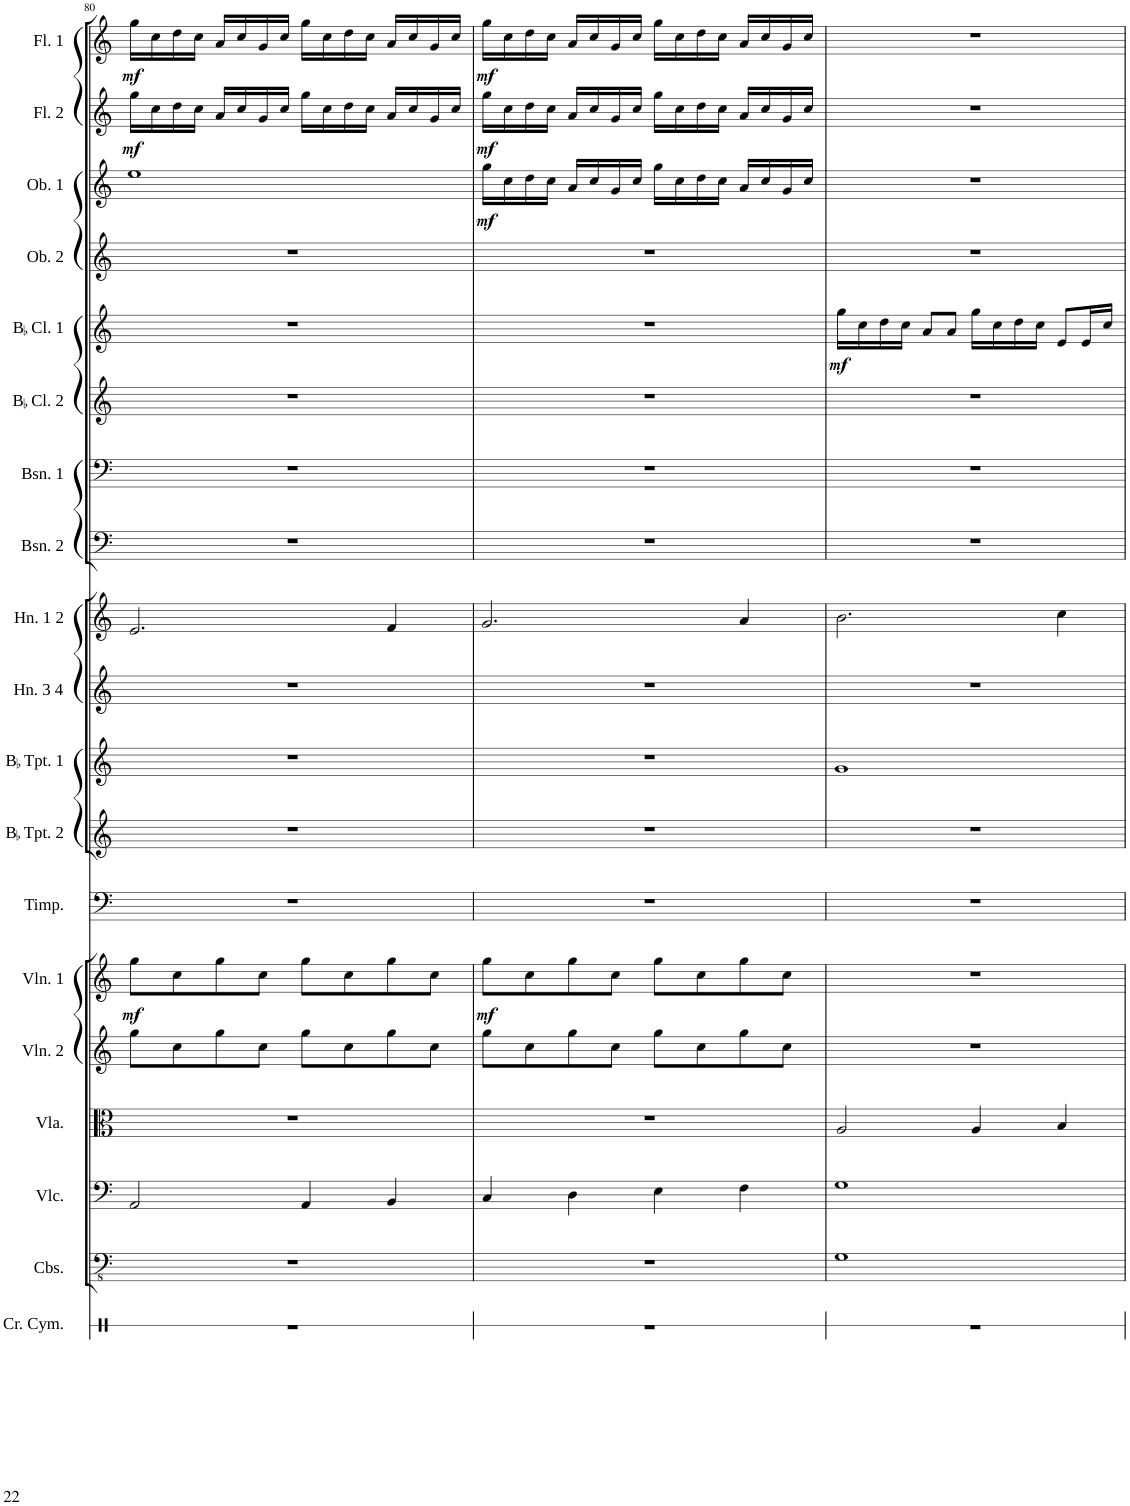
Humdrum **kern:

**kern	**kern	**kern	**kern	**kern	**kern	**dynam	**kern	**kern	**kern	**kern	**kern	**kern	**kern	**kern	**kern	**dynam	**kern	**kern	**dynam	**kern	**dynam	**kern	**dynam
*part19	*part18	*part17	*part16	*part15	*part14	*part14	*part13	*part12	*part11	*part10	*part9	*part8	*part7	*part6	*part5	*part5	*part4	*part3	*part3	*part2	*part2	*part1	*part1
*staff19	*staff18	*staff17	*staff16	*staff15	*staff14	*staff14	*staff13	*staff12	*staff11	*staff10	*staff9	*staff8	*staff7	*staff6	*staff5	*staff5	*staff4	*staff3	*staff3	*staff2	*staff2	*staff1	*staff1
*I"Crash Cymbal	*I"Contrabass	*I"Violoncello	*I"Viola	*I"Violin 2	*I"Violin 1	*	*I"Timpani	*I"BaccidentalFlat Trumpet 2	*I"BaccidentalFlat Trumpet 1	*I"Horn 3 4	*I"Horn 1 2	*I"Bassoon 2	*I"Bassoon 1	*I"BaccidentalFlat Clarinet 2	*I"BaccidentalFlat Clarinet 1	*	*I"Oboe 2	*I"Oboe 1	*	*I"Flute 2	*	*I"Flute 1	*
*I'Cr. Cym.	*I'Cbs.	*I'Vlc.	*I'Vla.	*I'Vln. 2	*I'Vln. 1	*	*I'Timp.	*I'BaccidentalFlat Tpt. 2	*I'BaccidentalFlat Tpt. 1	*I'Hn. 3 4	*I'Hn. 1 2	*I'Bsn. 2	*I'Bsn. 1	*I'BaccidentalFlat Cl. 2	*I'BaccidentalFlat Cl. 1	*	*I'Ob. 2	*I'Ob. 1	*	*I'Fl. 2	*	*I'Fl. 1	*
!!LO:PB:g=z
*clefX	*clefFv4	*clefF4	*clefC3	*clefG2	*clefG2	*	*clefF4	*clefG2	*clefG2	*clefG2	*clefG2	*clefF4	*clefF4	*clefG2	*clefG2	*	*clefG2	*clefG2	*	*clefG2	*	*clefG2	*
*	*	*	*	*	*	*	*	*ITrd1c2	*ITrd1c2	*ITrd4c7	*ITrd4c7	*	*	*ITrd1c2	*ITrd1c2	*	*	*	*	*	*	*	*
*k[]	*k[]	*k[]	*k[]	*k[]	*k[]	*	*k[]	*k[]	*k[]	*k[]	*k[]	*k[]	*k[]	*k[]	*k[]	*	*k[]	*k[]	*	*k[]	*	*k[]	*
*M4/4	*M4/4	*M4/4	*M4/4	*M4/4	*M4/4	*	*M4/4	*M4/4	*M4/4	*M4/4	*M4/4	*M4/4	*M4/4	*M4/4	*M4/4	*	*M4/4	*M4/4	*	*M4/4	*	*M4/4	*
=80	=80	=80	=80	=80	=80	=80	=80	=80	=80	=80	=80	=80	=80	=80	=80	=80	=80	=80	=80	=80	=80	=80	=80
!	!	!	!	!	!	!LO:DY:b	!	!	!	!	!	!	!	!	!	!	!	!	!	!	!LO:DY:b	!	!LO:DY:b
1r	1r	2AA/	1r	8gg\L	8gg\L	mf	1r	1r	1r	1r	2.e/	1r	1r	1r	1r	.	1r	1ee	.	16gg\LL	mf	16gg\LL	mf
.	.	.	.	.	.	.	.	.	.	.	.	.	.	.	.	.	.	.	.	16cc\	.	16cc\	.
.	.	.	.	8cc\	8cc\	.	.	.	.	.	.	.	.	.	.	.	.	.	.	16dd\	.	16dd\	.
.	.	.	.	.	.	.	.	.	.	.	.	.	.	.	.	.	.	.	.	16cc\JJ	.	16cc\JJ	.
.	.	.	.	8gg\	8gg\	.	.	.	.	.	.	.	.	.	.	.	.	.	.	16a/LL	.	16a/LL	.
.	.	.	.	.	.	.	.	.	.	.	.	.	.	.	.	.	.	.	.	16cc/	.	16cc/	.
.	.	.	.	8cc\J	8cc\J	.	.	.	.	.	.	.	.	.	.	.	.	.	.	16g/	.	16g/	.
.	.	.	.	.	.	.	.	.	.	.	.	.	.	.	.	.	.	.	.	16cc/JJ	.	16cc/JJ	.
.	.	4AA/	.	8gg\L	8gg\L	.	.	.	.	.	.	.	.	.	.	.	.	.	.	16gg\LL	.	16gg\LL	.
.	.	.	.	.	.	.	.	.	.	.	.	.	.	.	.	.	.	.	.	16cc\	.	16cc\	.
.	.	.	.	8cc\	8cc\	.	.	.	.	.	.	.	.	.	.	.	.	.	.	16dd\	.	16dd\	.
.	.	.	.	.	.	.	.	.	.	.	.	.	.	.	.	.	.	.	.	16cc\JJ	.	16cc\JJ	.
.	.	4BB/	.	8gg\	8gg\	.	.	.	.	.	4f/	.	.	.	.	.	.	.	.	16a/LL	.	16a/LL	.
.	.	.	.	.	.	.	.	.	.	.	.	.	.	.	.	.	.	.	.	16cc/	.	16cc/	.
.	.	.	.	8cc\J	8cc\J	.	.	.	.	.	.	.	.	.	.	.	.	.	.	16g/	.	16g/	.
.	.	.	.	.	.	.	.	.	.	.	.	.	.	.	.	.	.	.	.	16cc/JJ	.	16cc/JJ	.
=81	=81	=81	=81	=81	=81	=81	=81	=81	=81	=81	=81	=81	=81	=81	=81	=81	=81	=81	=81	=81	=81	=81	=81
!	!	!	!	!	!	!LO:DY:b	!	!	!	!	!	!	!	!	!	!	!	!	!LO:DY:b	!	!LO:DY:b	!	!LO:DY:b
1r	1r	4C/	1r	8gg\L	8gg\L	mf	1r	1r	1r	1r	2.g/	1r	1r	1r	1r	.	1r	16gg\LL	mf	16gg\LL	mf	16gg\LL	mf
.	.	.	.	.	.	.	.	.	.	.	.	.	.	.	.	.	.	16cc\	.	16cc\	.	16cc\	.
.	.	.	.	8cc\	8cc\	.	.	.	.	.	.	.	.	.	.	.	.	16dd\	.	16dd\	.	16dd\	.
.	.	.	.	.	.	.	.	.	.	.	.	.	.	.	.	.	.	16cc\JJ	.	16cc\JJ	.	16cc\JJ	.
.	.	4D\	.	8gg\	8gg\	.	.	.	.	.	.	.	.	.	.	.	.	16a/LL	.	16a/LL	.	16a/LL	.
.	.	.	.	.	.	.	.	.	.	.	.	.	.	.	.	.	.	16cc/	.	16cc/	.	16cc/	.
.	.	.	.	8cc\J	8cc\J	.	.	.	.	.	.	.	.	.	.	.	.	16g/	.	16g/	.	16g/	.
.	.	.	.	.	.	.	.	.	.	.	.	.	.	.	.	.	.	16cc/JJ	.	16cc/JJ	.	16cc/JJ	.
.	.	4E\	.	8gg\L	8gg\L	.	.	.	.	.	.	.	.	.	.	.	.	16gg\LL	.	16gg\LL	.	16gg\LL	.
.	.	.	.	.	.	.	.	.	.	.	.	.	.	.	.	.	.	16cc\	.	16cc\	.	16cc\	.
.	.	.	.	8cc\	8cc\	.	.	.	.	.	.	.	.	.	.	.	.	16dd\	.	16dd\	.	16dd\	.
.	.	.	.	.	.	.	.	.	.	.	.	.	.	.	.	.	.	16cc\JJ	.	16cc\JJ	.	16cc\JJ	.
.	.	4F\	.	8gg\	8gg\	.	.	.	.	.	4a/	.	.	.	.	.	.	16a/LL	.	16a/LL	.	16a/LL	.
.	.	.	.	.	.	.	.	.	.	.	.	.	.	.	.	.	.	16cc/	.	16cc/	.	16cc/	.
.	.	.	.	8cc\J	8cc\J	.	.	.	.	.	.	.	.	.	.	.	.	16g/	.	16g/	.	16g/	.
.	.	.	.	.	.	.	.	.	.	.	.	.	.	.	.	.	.	16cc/JJ	.	16cc/JJ	.	16cc/JJ	.
=82	=82	=82	=82	=82	=82	=82	=82	=82	=82	=82	=82	=82	=82	=82	=82	=82	=82	=82	=82	=82	=82	=82	=82
!	!	!	!	!	!	!	!	!	!	!	!	!	!	!	!	!LO:DY:b	!	!	!	!	!	!	!
1r	1GG	1G	2A/	1r	1r	.	1r	1r	1g	1r	2.b\	1r	1r	1r	16gg\LL	mf	1r	1r	.	1r	.	1r	.
.	.	.	.	.	.	.	.	.	.	.	.	.	.	.	16cc\	.	.	.	.	.	.	.	.
.	.	.	.	.	.	.	.	.	.	.	.	.	.	.	16dd\	.	.	.	.	.	.	.	.
.	.	.	.	.	.	.	.	.	.	.	.	.	.	.	16cc\JJ	.	.	.	.	.	.	.	.
.	.	.	.	.	.	.	.	.	.	.	.	.	.	.	8a/L	.	.	.	.	.	.	.	.
.	.	.	.	.	.	.	.	.	.	.	.	.	.	.	8a/J	.	.	.	.	.	.	.	.
.	.	.	4A/	.	.	.	.	.	.	.	.	.	.	.	16gg\LL	.	.	.	.	.	.	.	.
.	.	.	.	.	.	.	.	.	.	.	.	.	.	.	16cc\	.	.	.	.	.	.	.	.
.	.	.	.	.	.	.	.	.	.	.	.	.	.	.	16dd\	.	.	.	.	.	.	.	.
.	.	.	.	.	.	.	.	.	.	.	.	.	.	.	16cc\JJ	.	.	.	.	.	.	.	.
.	.	.	4B/	.	.	.	.	.	.	.	4cc\	.	.	.	8e/L	.	.	.	.	.	.	.	.
.	.	.	.	.	.	.	.	.	.	.	.	.	.	.	16e/L	.	.	.	.	.	.	.	.
.	.	.	.	.	.	.	.	.	.	.	.	.	.	.	16cc/JJ	.	.	.	.	.	.	.	.
=	=	=	=	=	=	=	=	=	=	=	=	=	=	=	=	=	=	=	=	=	=	=	=
*-	*-	*-	*-	*-	*-	*-	*-	*-	*-	*-	*-	*-	*-	*-	*-	*-	*-	*-	*-	*-	*-	*-	*-
